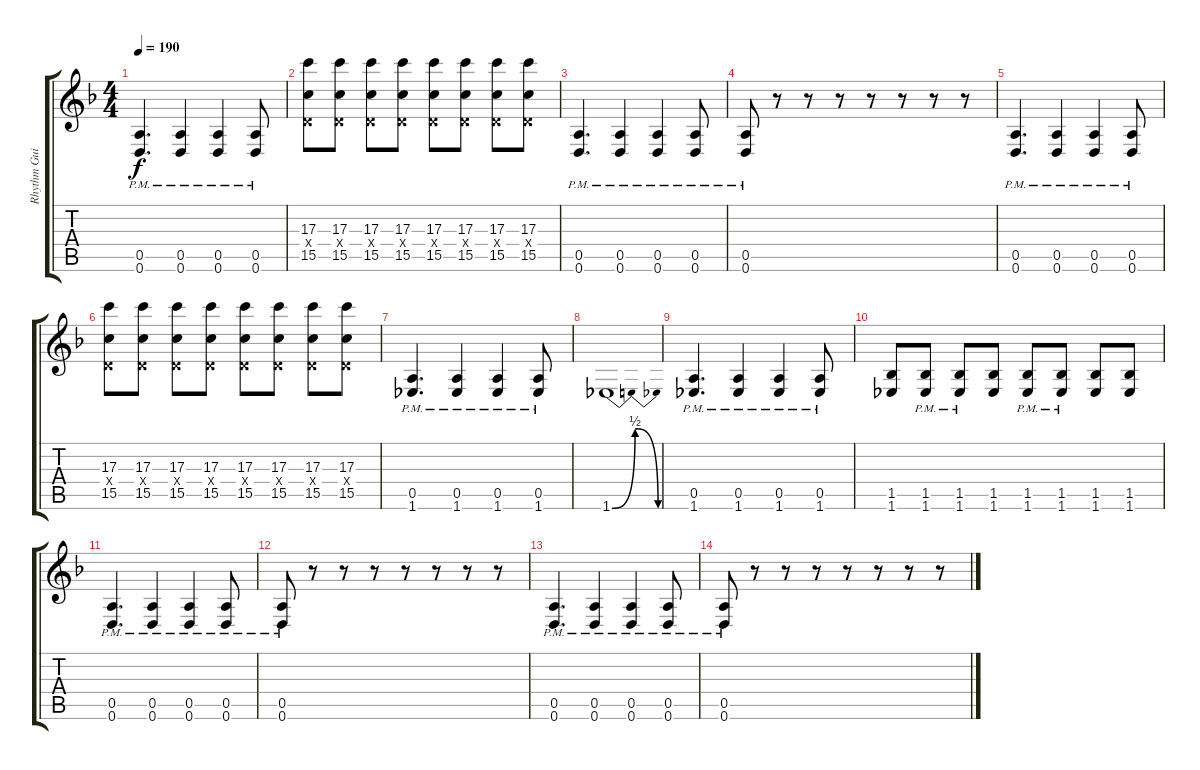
\track ("Rhythm Guitar (Jeremy)" "Rhythm Gui") {instrument distortionguitar}
\staff {score tabs}
\tuning (E4 B3 G3 D3 A2 D2) {hide}
\ts (4 4)
\tempo 190
\clef g2
\ks dminor
(0.5{pm} 0.6{pm}).4{d dy f} (0.5{pm} 0.6{pm}).4 (0.5{pm} 0.6{pm}).4 (0.5{pm} 0.6{pm}).8 |
(17.3 0.4{x} 15.5).8 (17.3 0.4{x} 15.5).8 (17.3 0.4{x} 15.5).8 (17.3 0.4{x} 15.5).8 (17.3 0.4{x} 15.5).8 (17.3 0.4{x} 15.5).8 (17.3 0.4{x} 15.5).8 (17.3 0.4{x} 15.5).8 |
(0.5{pm} 0.6{pm}).4{d} (0.5{pm} 0.6{pm}).4 (0.5{pm} 0.6{pm}).4 (0.5{pm} 0.6{pm}).8 |
(0.5{pm} 0.6{pm}).8 r.8 r.8 r.8 r.8 r.8 r.8 r.8 |
(0.5{pm} 0.6{pm}).4{d} (0.5{pm} 0.6{pm}).4 (0.5{pm} 0.6{pm}).4 (0.5{pm} 0.6{pm}).8 |
(17.3 0.4{x} 15.5).8 (17.3 0.4{x} 15.5).8 (17.3 0.4{x} 15.5).8 (17.3 0.4{x} 15.5).8 (17.3 0.4{x} 15.5).8 (17.3 0.4{x} 15.5).8 (17.3 0.4{x} 15.5).8 (17.3 0.4{x} 15.5).8 |
(0.5{pm} 1.6{pm}).4{d} (0.5{pm} 1.6{pm}).4 (0.5{pm} 1.6{pm}).4 (0.5{pm} 1.6{pm}).8 |
1.6{be (bendrelease 0 0 25 2 35 2 60 0)}.1 |
(0.5{pm} 1.6{pm}).4{d} (0.5{pm} 1.6{pm}).4 (0.5{pm} 1.6{pm}).4 (0.5{pm} 1.6{pm}).8 |
(1.5 1.6).8 (1.5{pm} 1.6{pm}).8 (1.5{pm} 1.6{pm}).8 (1.5 1.6).8 (1.5{pm} 1.6{pm}).8 (1.5{pm} 1.6{pm}).8 (1.5 1.6).8 (1.5 1.6).8 |
(0.5{pm} 0.6{pm}).4{d} (0.5{pm} 0.6{pm}).4 (0.5{pm} 0.6{pm}).4 (0.5{pm} 0.6{pm}).8 |
(0.5{pm} 0.6{pm}).8 r.8 r.8 r.8 r.8 r.8 r.8 r.8 |
(0.5{pm} 0.6{pm}).4{d} (0.5{pm} 0.6{pm}).4 (0.5{pm} 0.6{pm}).4 (0.5{pm} 0.6{pm}).8 |
(0.5{pm} 0.6{pm}).8 r.8 r.8 r.8 r.8 r.8 r.8 r.8
